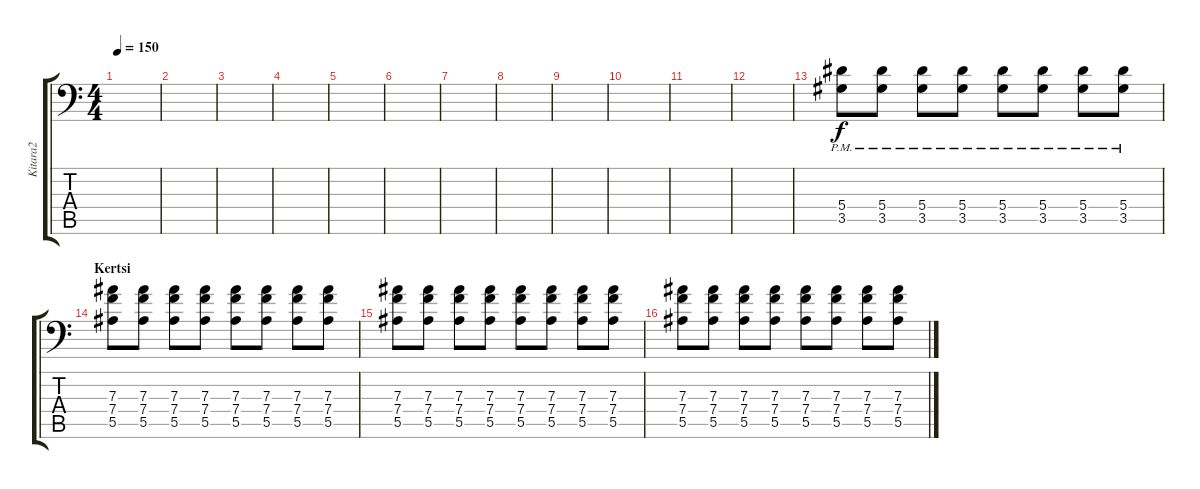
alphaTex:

\track ("Kitara2" "Kitara2") {instrument distortionguitar}
\staff {score tabs}
\tuning (C4 G3 Eb3 Bb2 F2 Bb1) {hide}
\ts (4 4)
\tempo 150
\clef f4
\ks c
|
|
|
|
|
|
|
|
|
|
|
|
(5.4{pm} 3.5{pm}).8 (5.4{pm} 3.5{pm}).8 (5.4{pm} 3.5{pm}).8 (5.4{pm} 3.5{pm}).8 (5.4{pm} 3.5{pm}).8 (5.4{pm} 3.5{pm}).8 (5.4{pm} 3.5{pm}).8 (5.4{pm} 3.5{pm}).8 |
\section ("" "Kertsi")
(7.3 7.4 5.5).8 (7.3 7.4 5.5).8 (7.3 7.4 5.5).8 (7.3 7.4 5.5).8 (7.3 7.4 5.5).8 (7.3 7.4 5.5).8 (7.3 7.4 5.5).8 (7.3 7.4 5.5).8 |
(7.3 7.4 5.5).8 (7.3 7.4 5.5).8 (7.3 7.4 5.5).8 (7.3 7.4 5.5).8 (7.3 7.4 5.5).8 (7.3 7.4 5.5).8 (7.3 7.4 5.5).8 (7.3 7.4 5.5).8 |
(7.3 7.4 5.5).8 (7.3 7.4 5.5).8 (7.3 7.4 5.5).8 (7.3 7.4 5.5).8 (7.3 7.4 5.5).8 (7.3 7.4 5.5).8 (7.3 7.4 5.5).8 (7.3 7.4 5.5).8
